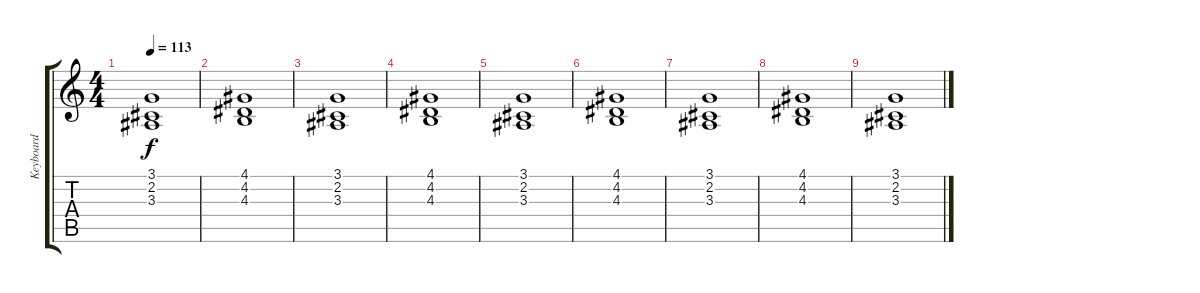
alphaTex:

\track ("Keyboard" "Keyboard") {instrument synthstrings1}
\staff {score tabs}
\tuning (E4 B3 G3 D3 A2 E2) {hide}
\ts (4 4)
\tempo 113
\clef g2
\ks c
(3.1 2.2 3.3).1{dy f} |
(4.1 4.2 4.3).1 |
(3.1 2.2 3.3).1 |
(4.1 4.2 4.3).1 |
(3.1 2.2 3.3).1 |
(4.1 4.2 4.3).1 |
(3.1 2.2 3.3).1 |
(4.1 4.2 4.3).1 |
(3.1 2.2 3.3).1
